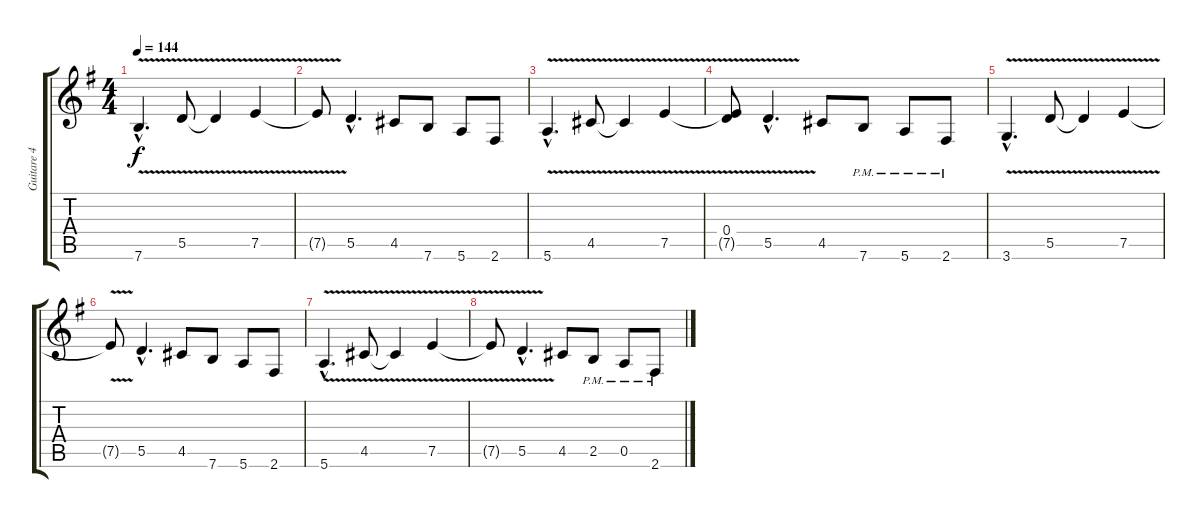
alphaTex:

\track ("Guitare 4" "Guitare 4") {instrument distortionguitar}
\staff {score tabs}
\tuning (E4 B3 G3 D3 A2 E2) {hide}
\ts (4 4)
\tempo 144
\clef g2
\ks g
7.6{v hac}.4{d dy f} 5.5{v}.8 5.5{t}.4 7.5{v}.4 |
7.5{t}.8 5.5{hac}.4{d} 4.5.8 7.6.8 5.6.8 2.6.8 |
5.6{v hac}.4{d} 4.5{v}.8 4.5{t}.4 7.5{v}.4 |
(0.4 7.5{t}).8 5.5{v hac}.4{d} 4.5.8 7.6{pm}.8 5.6{pm}.8 2.6{pm}.8 |
3.6{v hac}.4{d} 5.5{v}.8 5.5{t}.4 7.5{v}.4 |
7.5{t}.8 5.5{hac}.4{d} 4.5.8 7.6.8 5.6.8 2.6.8 |
5.6{v hac}.4{d volume 0} 4.5{v}.8 4.5{t}.4 7.5{v}.4 |
7.5{t}.8 5.5{v hac}.4{d} 4.5.8 2.5{pm}.8 0.5{pm}.8 2.6{pm}.8
